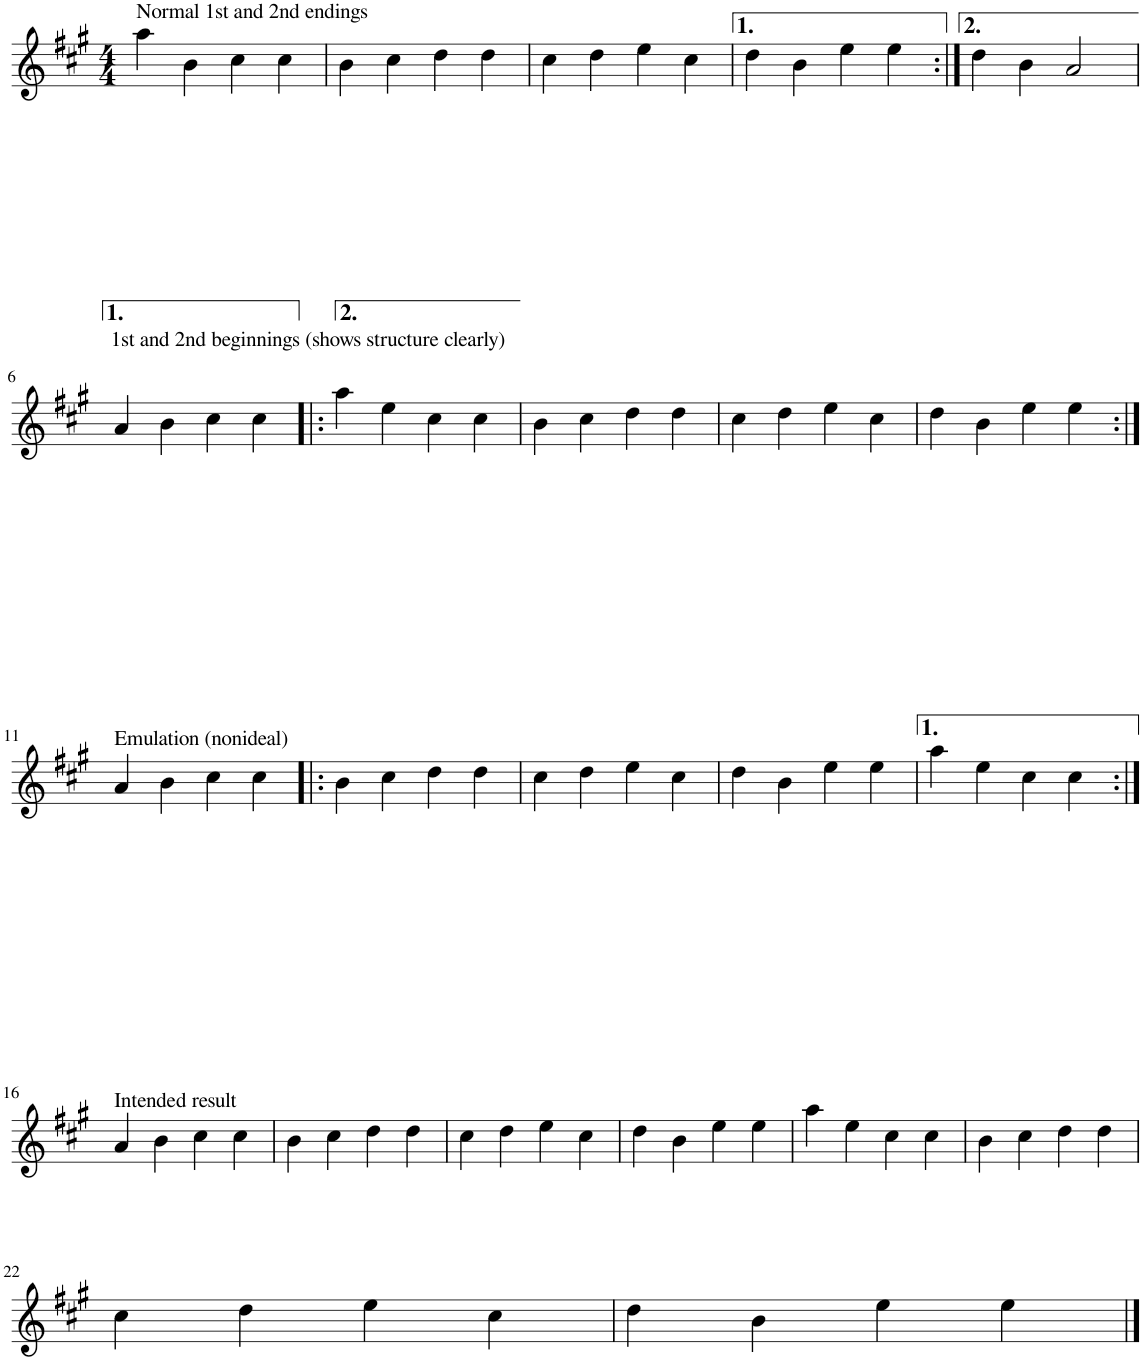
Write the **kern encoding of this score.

**kern
*part1
*staff1
*I"Piano
*I'Pno.
*clefG2
*k[f#c#g#]
*M4/4
=1
!LO:TX:a:t=Normal 1st and 2nd endings
4aa\
4b\
4cc#\
4cc#\
=2
4b\
4cc#\
4dd\
4dd\
=3
4cc#\
4dd\
4ee\
4cc#\
=4
4dd\
4b\
4ee\
4ee\
=5:|!
4dd\
4b\
2a/
!!LO:LB:g=z
=6
!LO:TX:a:t=1st and 2nd beginnings (shows structure clearly)
4a/
4b\
4cc#\
4cc#\
=7!|:
4aa\
4ee\
4cc#\
4cc#\
=8
4b\
4cc#\
4dd\
4dd\
=9
4cc#\
4dd\
4ee\
4cc#\
=10
4dd\
4b\
4ee\
4ee\
!!LO:LB:g=z
=11:|!
!LO:TX:a:t=Emulation (nonideal)
4a/
4b\
4cc#\
4cc#\
=12!|:
4b\
4cc#\
4dd\
4dd\
=13
4cc#\
4dd\
4ee\
4cc#\
=14
4dd\
4b\
4ee\
4ee\
=15
4aa\
4ee\
4cc#\
4cc#\
!!LO:LB:g=z
=16:|!
!LO:TX:a:t=Intended result
4a/
4b\
4cc#\
4cc#\
=17
4b\
4cc#\
4dd\
4dd\
=18
4cc#\
4dd\
4ee\
4cc#\
=19
4dd\
4b\
4ee\
4ee\
=20
4aa\
4ee\
4cc#\
4cc#\
=21
4b\
4cc#\
4dd\
4dd\
!!LO:LB:g=z
=22
4cc#\
4dd\
4ee\
4cc#\
=23
4dd\
4b\
4ee\
4ee\
==
*-
